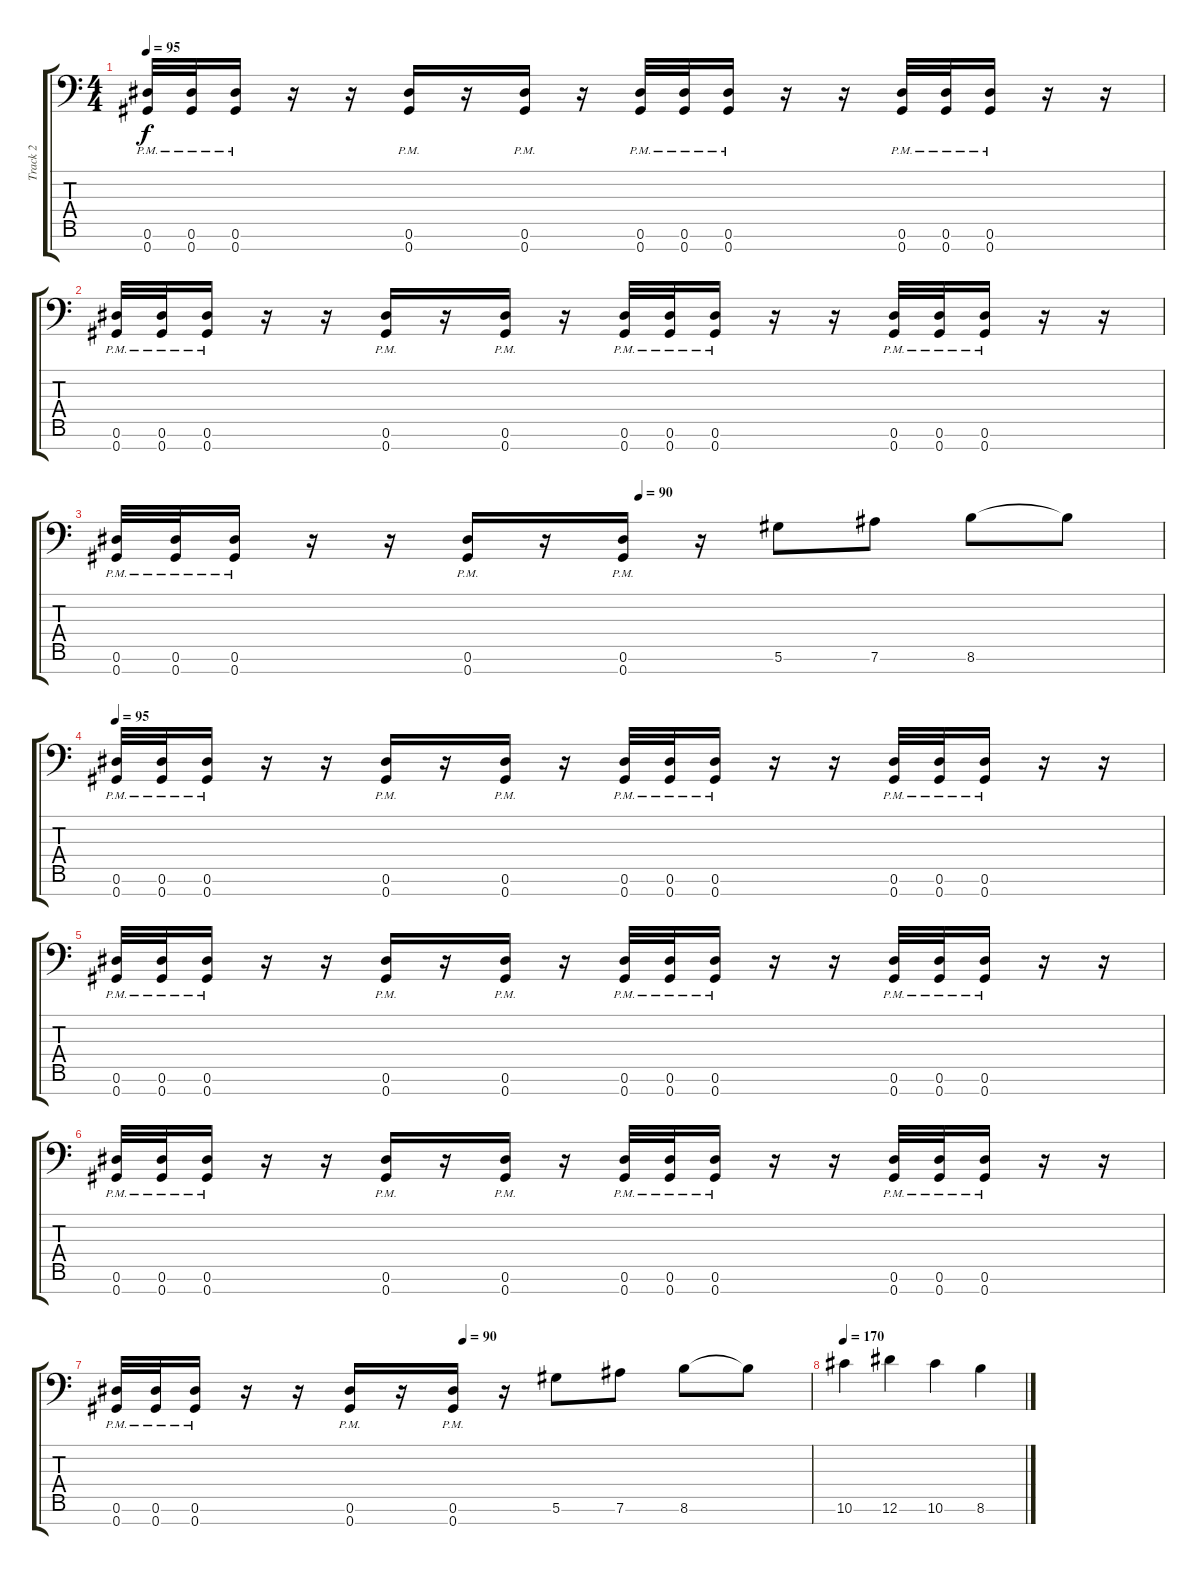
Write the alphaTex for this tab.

\track ("Track 2" "Track 2") {instrument distortionguitar}
\staff {score tabs}
\tuning (Eb4 Bb3 Gb3 Db3 Ab2 Eb2 Ab1) {hide}
\ts (4 4)
\tempo 95
\clef f4
\ks c
(0.6{pm} 0.7{pm}).32{dy f} (0.6{pm} 0.7{pm}).32 (0.6{pm} 0.7{pm}).16 r.16 r.16 (0.6{pm} 0.7{pm}).16 r.16 (0.6{pm} 0.7{pm}).16 r.16 (0.6{pm} 0.7{pm}).32 (0.6{pm} 0.7{pm}).32 (0.6{pm} 0.7{pm}).16 r.16 r.16 (0.6{pm} 0.7{pm}).32 (0.6{pm} 0.7{pm}).32 (0.6{pm} 0.7{pm}).16 r.16 r.16 |
(0.6{pm} 0.7{pm}).32 (0.6{pm} 0.7{pm}).32 (0.6{pm} 0.7{pm}).16 r.16 r.16 (0.6{pm} 0.7{pm}).16 r.16 (0.6{pm} 0.7{pm}).16 r.16 (0.6{pm} 0.7{pm}).32 (0.6{pm} 0.7{pm}).32 (0.6{pm} 0.7{pm}).16 r.16 r.16 (0.6{pm} 0.7{pm}).32 (0.6{pm} 0.7{pm}).32 (0.6{pm} 0.7{pm}).16 r.16 r.16 |
\tempo (90 0.5)
(0.6{pm} 0.7{pm}).32 (0.6{pm} 0.7{pm}).32 (0.6{pm} 0.7{pm}).16 r.16 r.16 (0.6{pm} 0.7{pm}).16 r.16 (0.6{pm} 0.7{pm}).16 r.16 5.6.8 7.6.8 8.6.8 8.6{t}.8 |
\tempo 95
(0.6{pm} 0.7{pm}).32 (0.6{pm} 0.7{pm}).32 (0.6{pm} 0.7{pm}).16 r.16 r.16 (0.6{pm} 0.7{pm}).16 r.16 (0.6{pm} 0.7{pm}).16 r.16 (0.6{pm} 0.7{pm}).32 (0.6{pm} 0.7{pm}).32 (0.6{pm} 0.7{pm}).16 r.16 r.16 (0.6{pm} 0.7{pm}).32 (0.6{pm} 0.7{pm}).32 (0.6{pm} 0.7{pm}).16 r.16 r.16 |
(0.6{pm} 0.7{pm}).32 (0.6{pm} 0.7{pm}).32 (0.6{pm} 0.7{pm}).16 r.16 r.16 (0.6{pm} 0.7{pm}).16 r.16 (0.6{pm} 0.7{pm}).16 r.16 (0.6{pm} 0.7{pm}).32 (0.6{pm} 0.7{pm}).32 (0.6{pm} 0.7{pm}).16 r.16 r.16 (0.6{pm} 0.7{pm}).32 (0.6{pm} 0.7{pm}).32 (0.6{pm} 0.7{pm}).16 r.16 r.16 |
(0.6{pm} 0.7{pm}).32 (0.6{pm} 0.7{pm}).32 (0.6{pm} 0.7{pm}).16 r.16 r.16 (0.6{pm} 0.7{pm}).16 r.16 (0.6{pm} 0.7{pm}).16 r.16 (0.6{pm} 0.7{pm}).32 (0.6{pm} 0.7{pm}).32 (0.6{pm} 0.7{pm}).16 r.16 r.16 (0.6{pm} 0.7{pm}).32 (0.6{pm} 0.7{pm}).32 (0.6{pm} 0.7{pm}).16 r.16 r.16 |
\tempo (90 0.5)
(0.6{pm} 0.7{pm}).32 (0.6{pm} 0.7{pm}).32 (0.6{pm} 0.7{pm}).16 r.16 r.16 (0.6{pm} 0.7{pm}).16 r.16 (0.6{pm} 0.7{pm}).16 r.16 5.6.8 7.6.8 8.6.8 8.6{t}.8 |
\tempo 170
10.6.4 12.6.4 10.6.4 8.6.4
